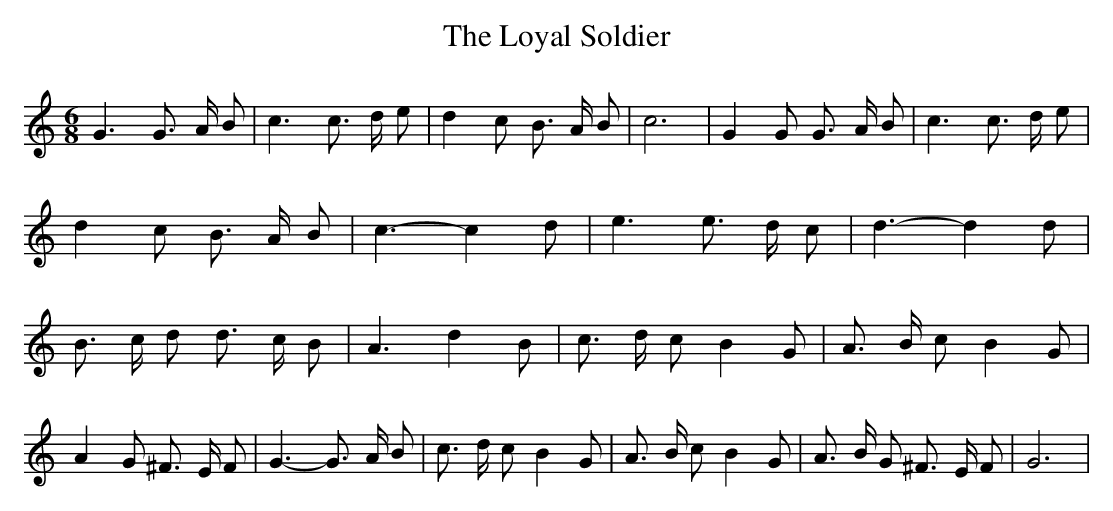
X:1
T:The Loyal Soldier
M:6/8
L:1/8
K:C
 G3 G3/2 A/2 B| c3 c3/2 d/2 e| d2 c B3/2 A/2 B| c6| G2 G G3/2 A/2 B|\
 c3 c3/2 d/2 e| d2 c B3/2 A/2 B| c3- c2 d| e3 e3/2 d/2 c| d3- d2 d|\
 B3/2 c/2 d d3/2 c/2 B| A3- d2 B| c3/2 d/2 c B2 G| A3/2 B/2 c B2 G|\
 A2 G ^F3/2 E/2 F| G3- G3/2 A/2 B| c3/2 d/2 c B2 G| A3/2 B/2 c B2 G|\
 A3/2 B/2 G ^F3/2 E/2 F| G6|
